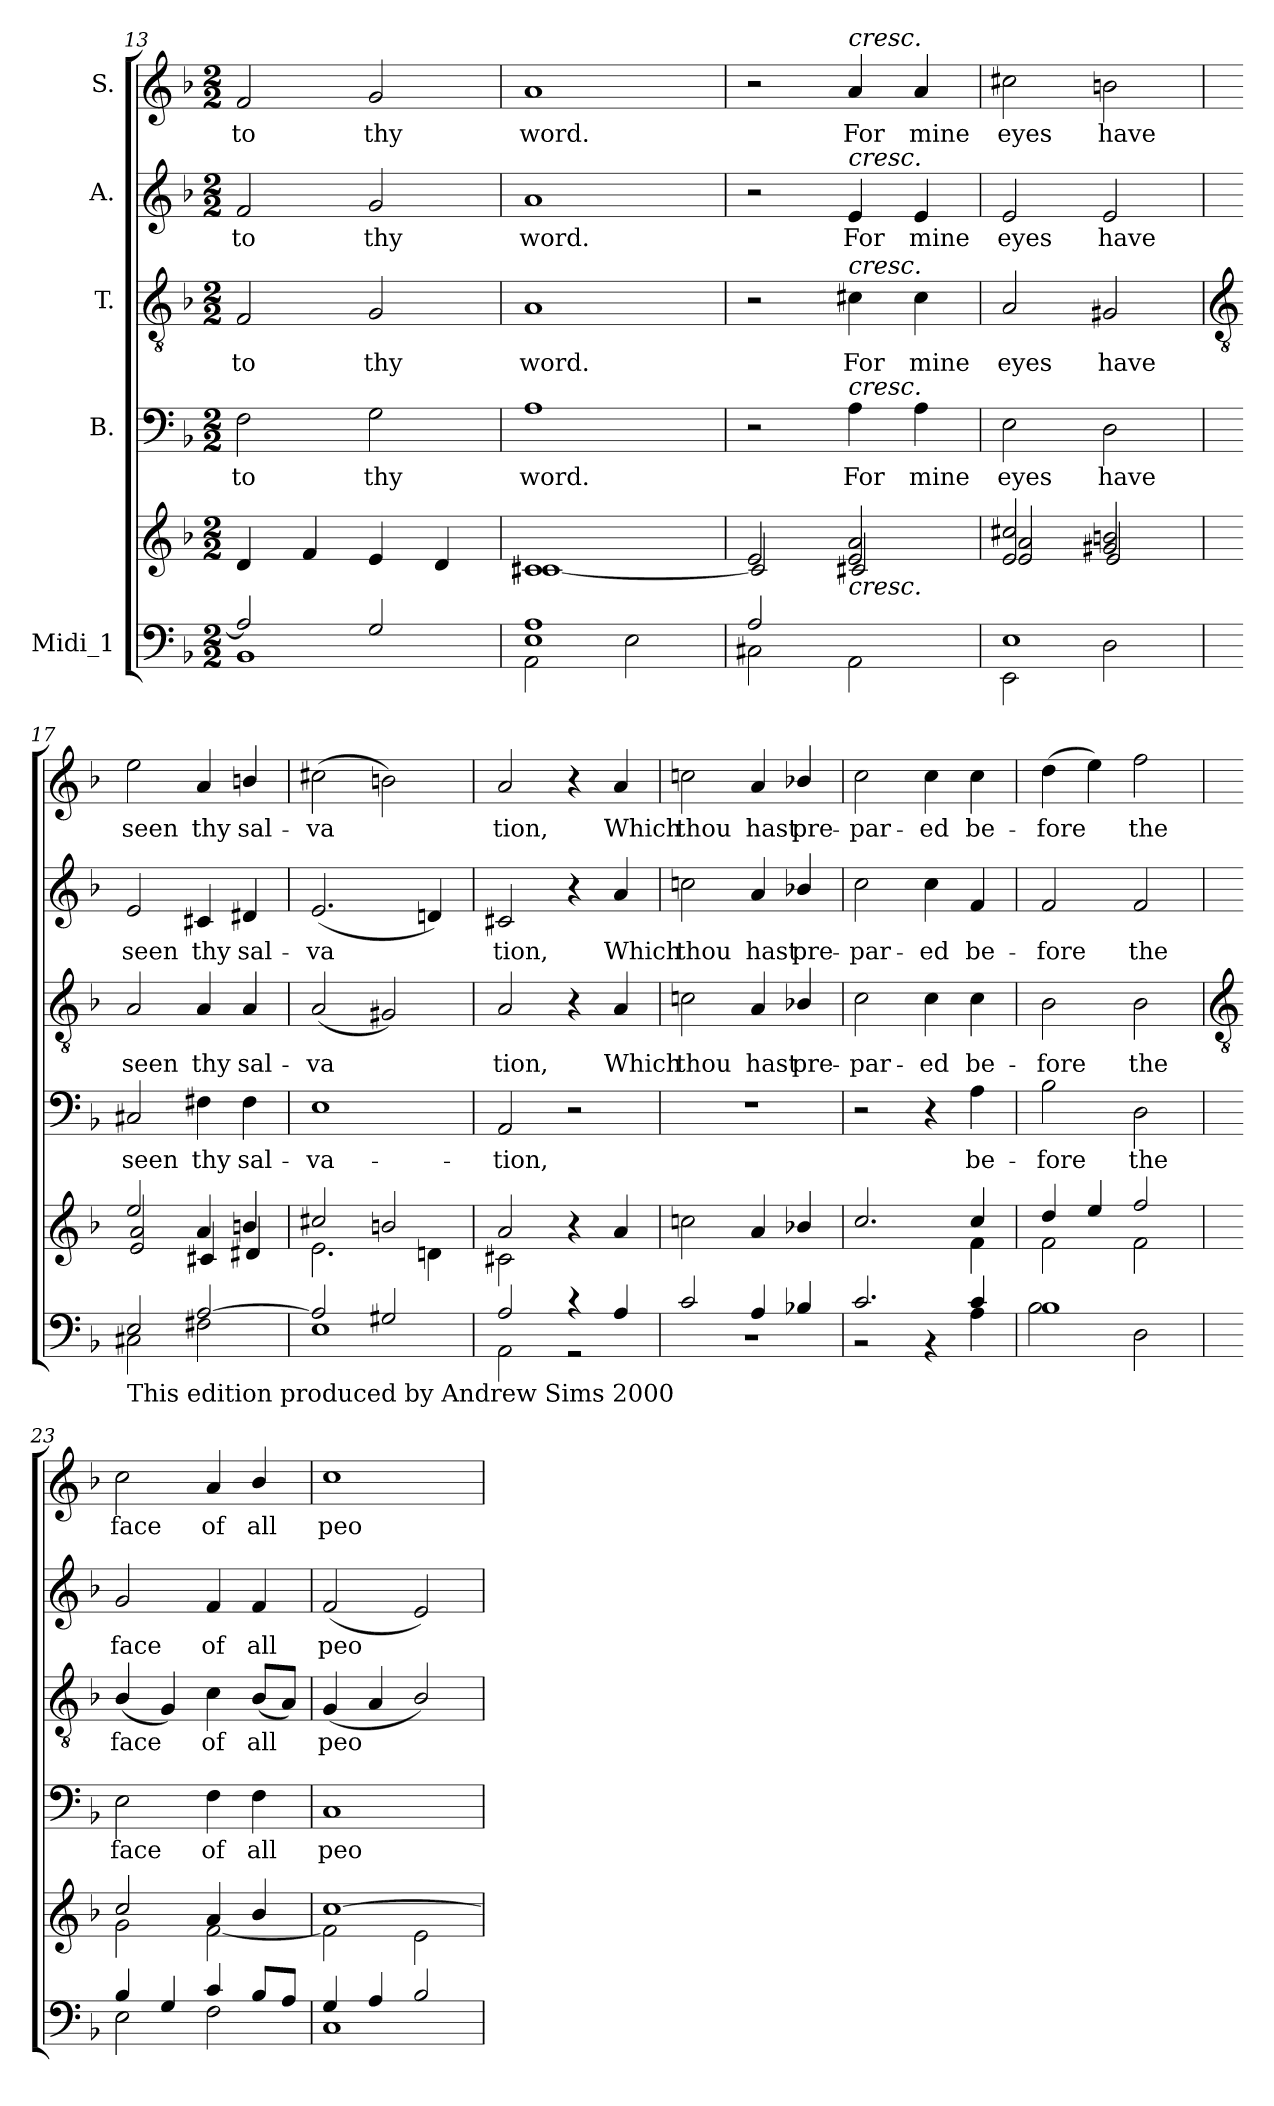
**kern	**kern	**kern	**text	**kern	**text	**kern	**text	**kern	**text
*part5	*part5	*part4	*part4	*part3	*part3	*part2	*part2	*part1	*part1
*staff6	*staff5	*staff4	*staff4	*staff3	*staff3	*staff2	*staff2	*staff1	*staff1
*I"Midi_1	*	*I"B.	*	*I"T.	*	*I"A.	*	*I"S.	*
*clefF4	*clefG2	*clefF4	*	*clefGv2	*	*clefG2	*	*clefG2	*
*k[b-]	*k[b-]	*k[b-]	*	*k[b-]	*	*k[b-]	*	*k[b-]	*
*F:	*F:	*F:	*	*F:	*	*F:	*	*F:	*
*M2/2	*M2/2	*M2/2	*	*M2/2	*	*M2/2	*	*M2/2	*
=13	=13	=13	=13	=13	=13	=13	=13	=13	=13
*^	*^	*	*	*	*	*	*	*	*
!	!	!	!	!	!LO:LY:b	!	!LO:LY:b	!	!LO:LY:b	!	!LO:LY:b
2A/]	1BB-\	4d/	1ryy	2F	to	2F	to	2f	to	2f	to
.	.	4f/	.	.	.	.	.	.	.	.	.
!	!	!	!	!	!LO:LY:b	!	!LO:LY:b	!	!LO:LY:b	!	!LO:LY:b
2G/	.	4e/	.	2G	thy	2G	thy	2g	thy	2g	thy
.	.	4d/	.	.	.	.	.	.	.	.	.
=14	=14	=14	=14	=14	=14	=14	=14	=14	=14	=14	=14
!	!	!	!	!	!LO:LY:b	!	!LO:LY:b	!	!LO:LY:b	!	!LO:LY:b
1E/ 1A/	2AA\	1c#X/	[1c#X\	1A	word.	1A	word.	1a	word.	1a	word.
.	2E\	.	.	.	.	.	.	.	.	.	.
=15	=15	=15	=15	=15	=15	=15	=15	=15	=15	=15	=15
2A/	2C#X\	2e/	2c#/]	2r	.	2r	.	2r	.	2r	.
!	!	!	!	!	!	!	!	!	!	!LO:TX:a:i:t=cresc.	!
!	!	!	!	!	!	!	!	!LO:TX:a:i:t=cresc.	!	!	!
!	!	!	!	!	!	!LO:TX:a:i:t=cresc.	!	!	!	!	!
!	!	!	!	!LO:TX:a:i:t=cresc.	!	!	!	!	!	!	!
!	!	!LO:TX:b:i:t=cresc.	!	!	!	!	!	!	!	!	!
!	!	!	!	!	!LO:LY:b	!	!LO:LY:b	!	!LO:LY:b	!	!LO:LY:b
2ryy	2AA\	2e/ 2a/	2c#X/	4A	For	4c#X	For	4e	For	4a	For
!	!	!	!	!	!LO:LY:b	!	!LO:LY:b	!	!LO:LY:b	!	!LO:LY:b
.	.	.	.	4A	mine	4c#	mine	4e	mine	4a	mine
=16	=16	=16	=16	=16	=16	=16	=16	=16	=16	=16	=16
!	!	!	!	!	!LO:LY:b	!	!LO:LY:b	!	!LO:LY:b	!	!LO:LY:b
1E/	2EE\	2e/ 2cc#X/	2e/ 2a/	2E	eyes	2A	eyes	2e	eyes	2cc#X	eyes
!	!	!	!	!	!LO:LY:b	!	!LO:LY:b	!	!LO:LY:b	!	!LO:LY:b
.	2D\	2g#X/ 2bn/	2e/	2D	have	2G#X	have	2e	have	2bn	have
!!LO:LB:g=z
=17	=17	=17	=17	=17	=17	=17	=17	=17	=17	=17	=17
*	*	*	*	*	*	*clefGv2	*	*	*	*	*
!LO:TX:b:t=This edition produced by Andrew Sims 2000	!	!	!	!	!	!	!	!	!	!	!
!	!	!	!	!	!LO:LY:b	!	!LO:LY:b	!	!LO:LY:b	!	!LO:LY:b
2E/	2C#X\	2ee/	2e/ 2a/	2C#X	seen	2A	seen	2e	seen	2ee	seen
!	!	!	!	!	!LO:LY:b	!	!LO:LY:b	!	!LO:LY:b	!	!LO:LY:b
[2A/	2F#X\	4a/	4c#X/	4F#X	thy	4A	thy	4c#X	thy	4a	thy
!	!	!	!	!	!LO:LY:b	!	!LO:LY:b	!	!LO:LY:b	!	!LO:LY:b
.	.	4bn/	4d#X/	4F#	sal-	4A	sal-	4d#X	sal-	4bn/	sal-
=18	=18	=18	=18	=18	=18	=18	=18	=18	=18	=18	=18
!	!	!	!	!	!LO:LY:b	!	!LO:LY:b	!	!LO:LY:b	!	!LO:LY:b
2A/]	1E\	2cc#X/	2.e\	1E	-va-	(<2A	-va	(<2.e	-va	(>2cc#X	-va
2G#X/	.	2bn/	.	.	.	2G#X)	.	.	.	2bn)	.
.	.	.	4dn\	.	.	.	.	4dn)	.	.	.
=19	=19	=19	=19	=19	=19	=19	=19	=19	=19	=19	=19
!	!	!	!	!	!LO:LY:b	!	!LO:LY:b	!	!LO:LY:b	!	!LO:LY:b
2A/	2AA\	2a/	2c#X\	2AA	-tion,	2A	tion,	2c#X	tion,	2a	tion,
4r	2r	4r	4ryy	2r	.	4r	.	4r	.	4r	.
!	!	!	!	!	!	!	!LO:LY:b	!	!LO:LY:b	!	!LO:LY:b
4A/	.	4a/	4ryy	.	.	4A	Which	4a	Which	4a	Which
=20	=20	=20	=20	=20	=20	=20	=20	=20	=20	=20	=20
!	!	!	!	!	!	!	!LO:LY:b	!	!LO:LY:b	!	!LO:LY:b
2c/	1r	2ccn\	1ryy	1r	.	2cn	thou	2ccn	thou	2ccn	thou
!	!	!	!	!	!	!	!LO:LY:b	!	!LO:LY:b	!	!LO:LY:b
4A/	.	4a/	.	.	.	4A	hast	4a	hast	4a	hast
!	!	!	!	!	!	!	!LO:LY:b	!	!LO:LY:b	!	!LO:LY:b
4B-X/	.	4b-X/	.	.	.	4B-X/	pre-	4b-X/	pre-	4b-X/	pre-
=21	=21	=21	=21	=21	=21	=21	=21	=21	=21	=21	=21
!	!	!	!	!	!	!	!LO:LY:b	!	!LO:LY:b	!	!LO:LY:b
2.c/	2r	2.cc/	2.ryy	2r	.	2c	-par-	2cc	-par-	2cc	-par-
!	!	!	!	!	!	!	!LO:LY:b	!	!LO:LY:b	!	!LO:LY:b
.	4r	.	.	4r	.	4c	-ed	4cc	-ed	4cc	-ed
!	!	!	!	!	!LO:LY:b	!	!LO:LY:b	!	!LO:LY:b	!	!LO:LY:b
4c/	4A\	4cc/	4f\	4A	be-	4c	be-	4f	be-	4cc	be-
=22	=22	=22	=22	=22	=22	=22	=22	=22	=22	=22	=22
!	!	!	!	!	!LO:LY:b	!	!LO:LY:b	!	!LO:LY:b	!	!LO:LY:b
1B-/	2B-\	4dd/	2f\	2B-	-fore	2B-	-fore	2f	-fore	(>4dd	-fore
.	.	4ee/	.	.	.	.	.	.	.	4ee)	.
!	!	!	!	!	!LO:LY:b	!	!LO:LY:b	!	!LO:LY:b	!	!LO:LY:b
.	2D\	2ff/	2f\	2D	the	2B-	the	2f	the	2ff	the
!!LO:LB:g=z
=23	=23	=23	=23	=23	=23	=23	=23	=23	=23	=23	=23
*	*	*	*	*	*	*clefGv2	*	*	*	*	*
!	!	!	!	!	!LO:LY:b	!	!LO:LY:b	!	!LO:LY:b	!	!LO:LY:b
4B-/	2E\	2cc/	2g\	2E	face	(<4B-/	face	2g	face	2cc	face
4G/	.	.	.	.	.	4G/)	.	.	.	.	.
!	!	!	!	!	!LO:LY:b	!	!LO:LY:b	!	!LO:LY:b	!	!LO:LY:b
4c/	2F\	4a/	[2f\	4F	of	4c	of	4f	of	4a	of
!	!	!	!	!	!LO:LY:b	!	!LO:LY:b	!	!LO:LY:b	!	!LO:LY:b
8B-/L	.	4b-/	.	4F	all	(<8B-L	all	4f	all	4b-/	all
8A/J	.	.	.	.	.	8AJ)	.	.	.	.	.
=24	=24	=24	=24	=24	=24	=24	=24	=24	=24	=24	=24
!	!	!	!	!	!LO:LY:b	!	!LO:LY:b	!	!LO:LY:b	!	!LO:LY:b
4G/	1C\	[1cc/	2f\]	1C	peo-	(<4G	peo	(<2f	peo	1cc	peo-
4A/	.	.	.	.	.	4A	.	.	.	.	.
2B-/	.	.	2e\	.	.	2B-/)	.	2e)	.	.	.
*v	*v	*	*	*	*	*	*	*	*	*	*
*	*v	*v	*	*	*	*	*	*	*	*
=	=	=	=	=	=	=	=	=	=
*-	*-	*-	*-	*-	*-	*-	*-	*-	*-
